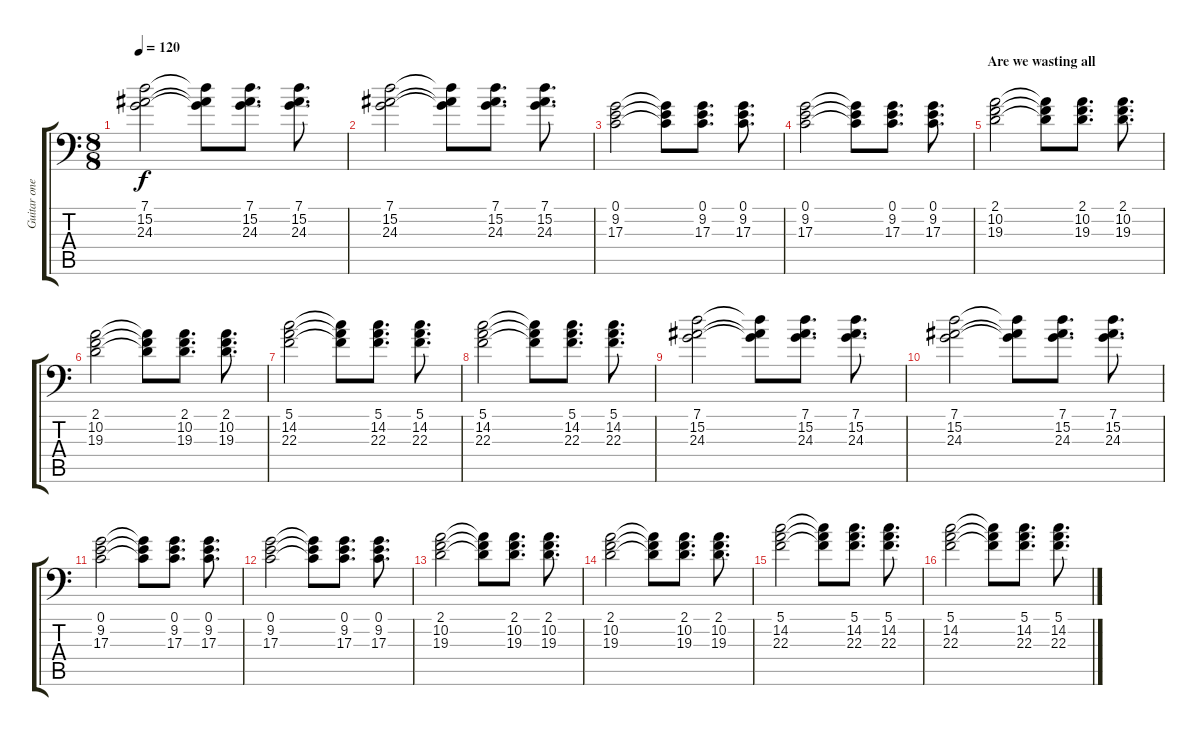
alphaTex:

\track ("Guitar one" "Guitar one") {instrument electricguitarclean}
\staff {score tabs}
\tuning (C3 G2 D2 A1 E1 B0) {hide}
\ts (8 8)
\tempo 120
\clef f4
\ks c
(7.1 15.2 24.3).2{dy f} (7.1{t} 15.2{t} 24.3{t}).8 (7.1 15.2 24.3).8{d} (7.1 15.2 24.3).8{d} |
(7.1 15.2 24.3).2 (7.1{t} 15.2{t} 24.3{t}).8 (7.1 15.2 24.3).8{d} (7.1 15.2 24.3).8{d} |
(0.1 9.2 17.3).2 (0.1{t} 9.2{t} 17.3{t}).8 (0.1 9.2 17.3).8{d} (0.1 9.2 17.3).8{d} |
(0.1 9.2 17.3).2 (0.1{t} 9.2{t} 17.3{t}).8 (0.1 9.2 17.3).8{d} (0.1 9.2 17.3).8{d} |
\section ("" "Are we wasting all")
(2.1 10.2 19.3).2 (2.1{t} 10.2{t} 19.3{t}).8 (2.1 10.2 19.3).8{d} (2.1 10.2 19.3).8{d} |
(2.1 10.2 19.3).2 (2.1{t} 10.2{t} 19.3{t}).8 (2.1 10.2 19.3).8{d} (2.1 10.2 19.3).8{d} |
(5.1 14.2 22.3).2 (5.1{t} 14.2{t} 22.3{t}).8 (5.1 14.2 22.3).8{d} (5.1 14.2 22.3).8{d} |
(5.1 14.2 22.3).2 (5.1{t} 14.2{t} 22.3{t}).8 (5.1 14.2 22.3).8{d} (5.1 14.2 22.3).8{d} |
(7.1 15.2 24.3).2 (7.1{t} 15.2{t} 24.3{t}).8 (7.1 15.2 24.3).8{d} (7.1 15.2 24.3).8{d} |
(7.1 15.2 24.3).2 (7.1{t} 15.2{t} 24.3{t}).8 (7.1 15.2 24.3).8{d} (7.1 15.2 24.3).8{d} |
(0.1 9.2 17.3).2 (0.1{t} 9.2{t} 17.3{t}).8 (0.1 9.2 17.3).8{d} (0.1 9.2 17.3).8{d} |
(0.1 9.2 17.3).2 (0.1{t} 9.2{t} 17.3{t}).8 (0.1 9.2 17.3).8{d} (0.1 9.2 17.3).8{d} |
(2.1 10.2 19.3).2 (2.1{t} 10.2{t} 19.3{t}).8 (2.1 10.2 19.3).8{d} (2.1 10.2 19.3).8{d} |
(2.1 10.2 19.3).2 (2.1{t} 10.2{t} 19.3{t}).8 (2.1 10.2 19.3).8{d} (2.1 10.2 19.3).8{d} |
(5.1 14.2 22.3).2 (5.1{t} 14.2{t} 22.3{t}).8 (5.1 14.2 22.3).8{d} (5.1 14.2 22.3).8{d} |
(5.1 14.2 22.3).2 (5.1{t} 14.2{t} 22.3{t}).8 (5.1 14.2 22.3).8{d} (5.1 14.2 22.3).8{d}
